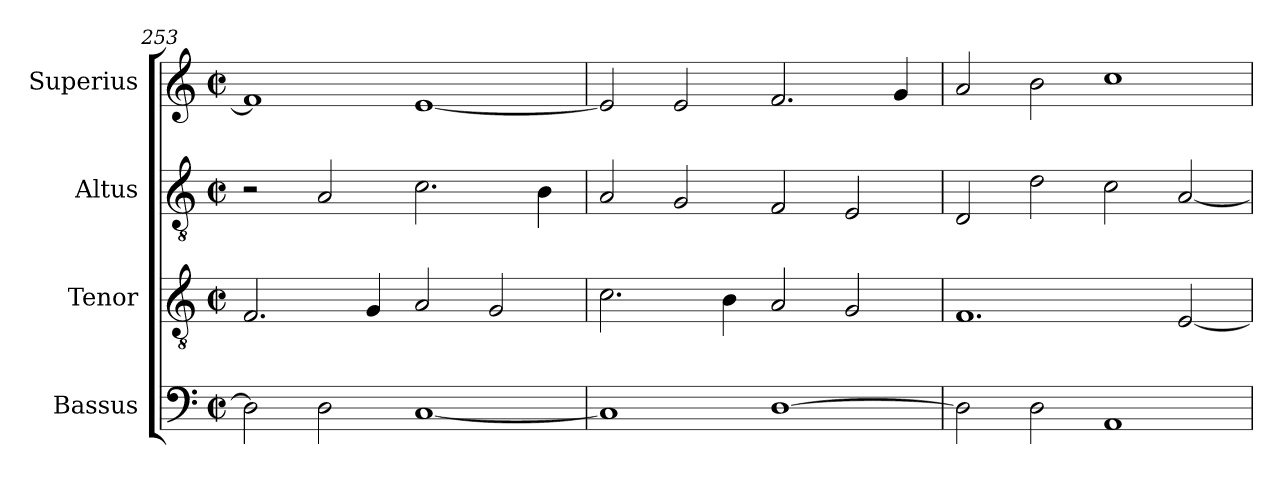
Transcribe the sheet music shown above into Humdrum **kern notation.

**kern	**kern	**kern	**kern
*part4	*part3	*part2	*part1
*staff4	*staff3	*staff2	*staff1
*I"Bassus	*I"Tenor	*I"Altus	*I"Superius
*I'B.	*I'T.	*	*I'S.
*clefF4	*clefGv2	*clefGv2	*clefG2
*	*ITrd7c12	*ITrd7c12	*
*k[]	*k[]	*k[]	*k[]
*C:	*C:	*C:	*C:
*M2/2	*M2/2	*M2/2	*M2/2
*met(c|)	*met(c|)	*met(c|)	*met(c|)
=253	=253	=253	=253
2Di\]	2.FFi/	2r	1fi]
2Di\	.	2AAi/	.
.	4GGi/	.	.
[<1Ci	2AAi/	2.Ci\	[<1ei
.	2GGi/	.	.
.	.	4BBi\	.
!!LO:PB:g=z
=254	=254	=254	=254
1Ci]	2.Ci\	2AAi/	2ei/]
.	.	2GGi/	2ei/
.	4BBi\	.	.
[>1Di	2AAi/	2FFi/	2.fi/
.	2GGi/	2EEi/	.
.	.	.	4gi/
=255	=255	=255	=255
2Di\]	1.FFi	2DDi/	2ai/
2Di\	.	2Di\	2bi\
1AAi	.	2Ci\	1cci
.	[<2EEi/	[<2AAi/	.
=	=	=	=
*-	*-	*-	*-
